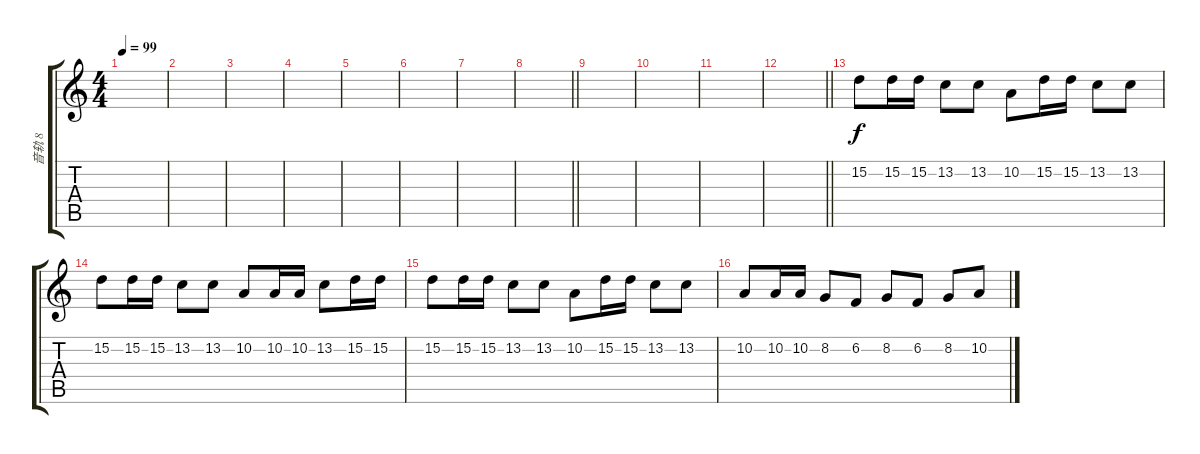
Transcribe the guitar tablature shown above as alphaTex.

\track ("音轨 8" "音轨 8") {instrument shamisen}
\staff {score tabs}
\tuning (E4 B3 G3 D3 A2 E2) {hide}
\ts (4 4)
\tempo 99
\clef g2
\ks c
|
|
|
|
|
|
|
\barLineRight lightlight
|
|
|
|
\barLineRight lightlight
|
15.2.8 15.2.16 15.2.16 13.2.8 13.2.8 10.2.8 15.2.16 15.2.16 13.2.8 13.2.8 |
15.2.8 15.2.16 15.2.16 13.2.8 13.2.8 10.2.8 10.2.16 10.2.16 13.2.8 15.2.16 15.2.16 |
15.2.8 15.2.16 15.2.16 13.2.8 13.2.8 10.2.8 15.2.16 15.2.16 13.2.8 13.2.8 |
10.2.8 10.2.16 10.2.16 8.2.8 6.2.8 8.2.8 6.2.8 8.2.8 10.2.8
